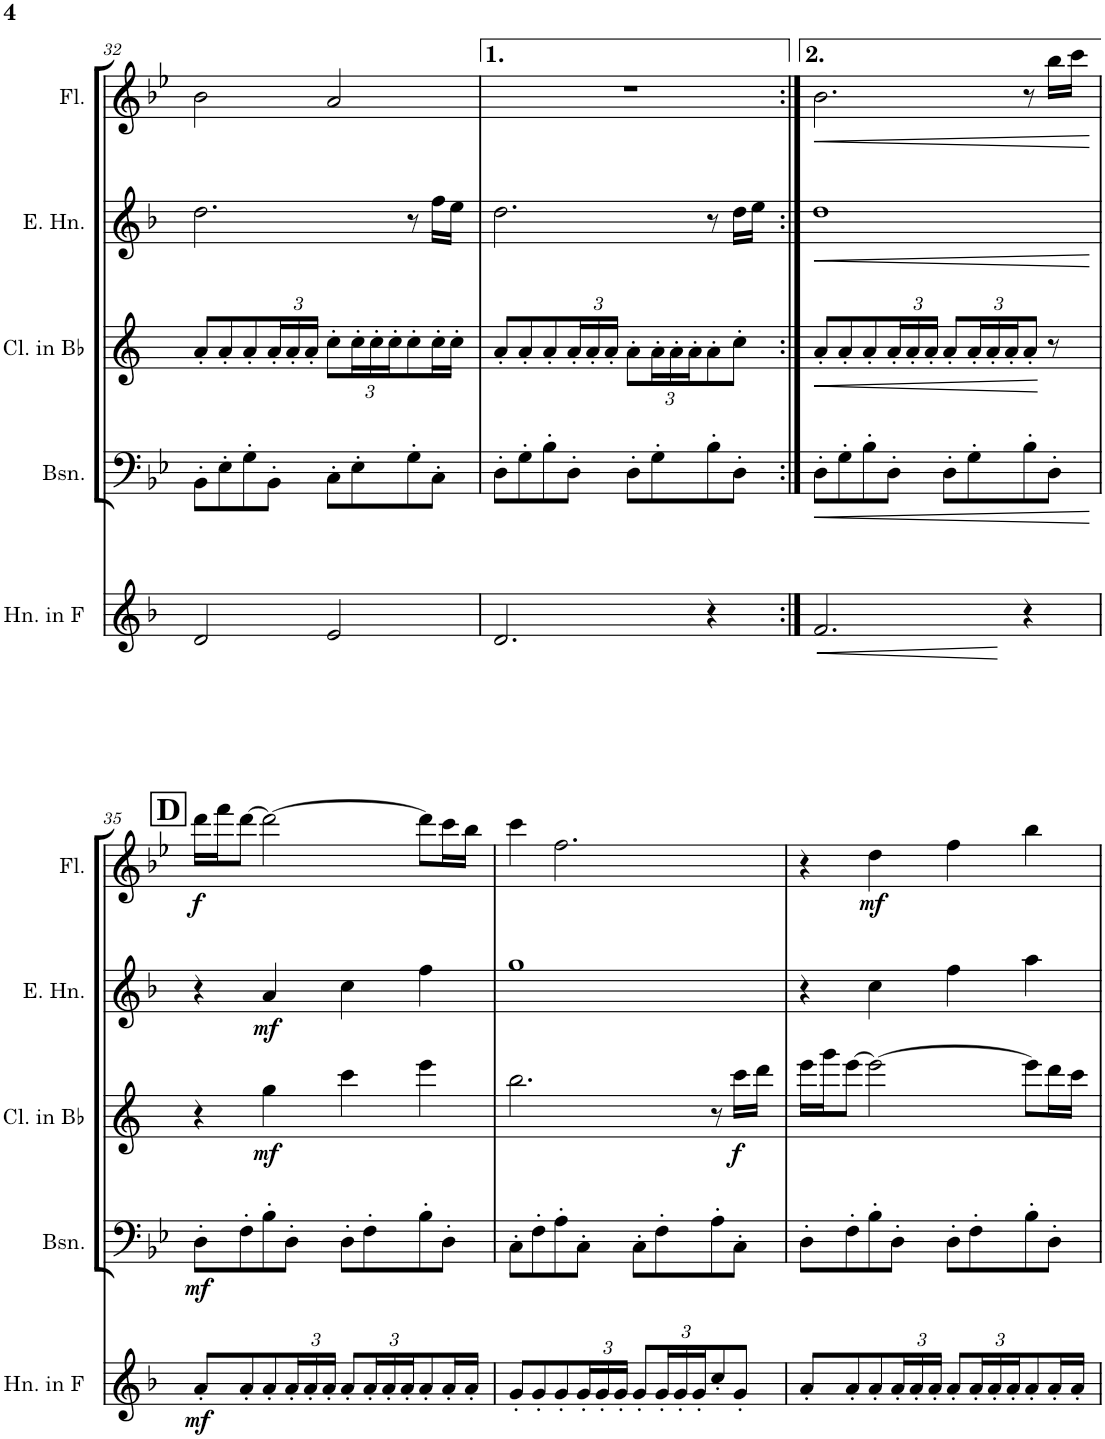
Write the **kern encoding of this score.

**kern	**dynam	**kern	**dynam	**kern	**dynam	**kern	**dynam	**kern	**dynam
*part5	*part5	*part4	*part4	*part3	*part3	*part2	*part2	*part1	*part1
*staff5	*staff5	*staff4	*staff4	*staff3	*staff3	*staff2	*staff2	*staff1	*staff1
*I"Horn in F	*	*I"Bassoon	*	*I"Clarinet in Bb	*	*I"English Horn	*	*I"Flute	*
*I'Hn. in F	*	*I'Bsn.	*	*I'Cl. in Bb	*	*I'E. Hn.	*	*I'Fl.	*
!!LO:PB:g=z
*clefG2	*	*clefF4	*	*clefG2	*	*clefG2	*	*clefG2	*
*Trd4c7	*	*	*	*Trd1c2	*	*Trd4c7	*	*	*
*k[b-]	*	*k[b-e-]	*	*k[]	*	*k[b-]	*	*k[b-e-]	*
*M2/2	*	*M2/2	*	*M2/2	*	*M2/2	*	*M2/2	*
*met(c|)	*	*met(c|)	*	*met(c|)	*	*met(c|)	*	*met(c|)	*
=32	=32	=32	=32	=32	=32	=32	=32	=32	=32
2d/	.	8BB-'\L	.	8a'/L	.	2.dd\	.	2b-\	.
.	.	8E-'\	.	8a'/	.	.	.	.	.
.	.	8G'\	.	8a'/	.	.	.	.	.
*	*	*	*	*Xbrackettup	*	*	*	*	*
.	.	8BB-'\J	.	24a'/L	.	.	.	.	.
.	.	.	.	24a'/	.	.	.	.	.
.	.	.	.	24a'/JJ	.	.	.	.	.
2e/	.	8C'\L	.	8cc'\L	.	.	.	2a/	.
.	.	8E-'\	.	24cc'\L	.	.	.	.	.
.	.	.	.	24cc'\	.	.	.	.	.
.	.	.	.	24cc'\J	.	.	.	.	.
.	.	8G'\	.	8cc'\	.	8r	.	.	.
.	.	8C'\J	.	16cc'\L	.	16ff\LL	.	.	.
.	.	.	.	16cc'\JJ	.	16ee\JJ	.	.	.
=33	=33	=33	=33	=33	=33	=33	=33	=33	=33
2.d/	.	8D'\L	.	8a'/L	.	2.dd\	.	1r	.
.	.	8G'\	.	8a'/	.	.	.	.	.
.	.	8B-'\	.	8a'/	.	.	.	.	.
.	.	8D'\J	.	24a'/L	.	.	.	.	.
.	.	.	.	24a'/	.	.	.	.	.
.	.	.	.	24a'/JJ	.	.	.	.	.
.	.	8D'\L	.	8a'\L	.	.	.	.	.
.	.	8G'\	.	24a'\L	.	.	.	.	.
.	.	.	.	24a'\	.	.	.	.	.
.	.	.	.	24a'\J	.	.	.	.	.
4r	.	8B-'\	.	8a'\	.	8r	.	.	.
.	.	8D'\J	.	8cc'\J	.	16dd\LL	.	.	.
.	.	.	.	.	.	16ee\JJ	.	.	.
=34:|!	=34:|!	=34:|!	=34:|!	=34:|!	=34:|!	=34:|!	=34:|!	=34:|!	=34:|!
!	!LO:HP:b	!	!LO:HP:b	!	!LO:HP:b	!	!LO:HP:b	!	!LO:HP:b
2.f/	<	8D'\L	<	8a'/L	<	1dd	<	2.b-\	<
.	.	8G'\	.	8a'/	.	.	.	.	.
.	.	8B-'\	.	8a'/	.	.	.	.	.
.	.	8D'\J	.	24a'/L	.	.	.	.	.
.	.	.	.	24a'/	.	.	.	.	.
.	.	.	.	24a'/JJ	.	.	.	.	.
.	.	8D'\L	.	8a'/L	.	.	.	.	.
.	.	8G'\	.	24a'/L	.	.	.	.	.
.	.	.	.	24a'/	.	.	.	.	.
.	.	.	.	24a'/J	.	.	.	.	.
4r	[	8B-'\	.	8a'/J	.	.	.	8r	.
.	.	8D'\J	.	8r	[	.	.	16bb-\LL	.
.	.	.	.	.	.	.	.	16ccc\JJ	.
.	.	.	[	.	.	.	[	.	[
!!LO:LB:g=z
!!LO:REH:place=s1:a:B:cj:fs=14:t=D
=35	=35	=35	=35	=35	=35	=35	=35	=35	=35
!	!LO:DY:b	!	!LO:DY:b	!	!	!	!	!	!LO:DY:b
8a'/L	mf	8D'\L	mf	4r	.	4r	.	16ddd\LL	f
.	.	.	.	.	.	.	.	16fff\J	.
8a'/	.	8F'\	.	.	.	.	.	[8ddd\J	.
!	!	!	!	!	!LO:DY:b	!	!LO:DY:b	!	!
8a'/	.	8B-'\	.	4gg\	mf	4a/	mf	2ddd\_	.
*Xbrackettup	*	*	*	*	*	*	*	*	*
24a'/L	.	8D'\J	.	.	.	.	.	.	.
24a'/	.	.	.	.	.	.	.	.	.
24a'/JJ	.	.	.	.	.	.	.	.	.
8a'/L	.	8D'\L	.	4ccc\	.	4cc\	.	.	.
24a'/L	.	8F'\	.	.	.	.	.	.	.
24a'/	.	.	.	.	.	.	.	.	.
24a'/J	.	.	.	.	.	.	.	.	.
8a'/	.	8B-'\	.	4eee\	.	4ff\	.	8ddd\L]	.
16a'/L	.	8D'\J	.	.	.	.	.	16ccc\L	.
16a'/JJ	.	.	.	.	.	.	.	16bb-\JJ	.
=36	=36	=36	=36	=36	=36	=36	=36	=36	=36
8g'/L	.	8C'\L	.	2.bb\	.	1gg	.	4ccc\	.
8g'/	.	8F'\	.	.	.	.	.	.	.
8g'/	.	8A'\	.	.	.	.	.	2.ff\	.
24g'/L	.	8C'\J	.	.	.	.	.	.	.
24g'/	.	.	.	.	.	.	.	.	.
24g'/JJ	.	.	.	.	.	.	.	.	.
8g'/L	.	8C'\L	.	.	.	.	.	.	.
24g'/L	.	8F'\	.	.	.	.	.	.	.
24g'/	.	.	.	.	.	.	.	.	.
24g'/J	.	.	.	.	.	.	.	.	.
8cc'/	.	8A'\	.	8r	.	.	.	.	.
!	!	!	!	!	!LO:DY:b	!	!	!	!
8g'/J	.	8C'\J	.	16ccc\LL	f	.	.	.	.
.	.	.	.	16ddd\JJ	.	.	.	.	.
=37	=37	=37	=37	=37	=37	=37	=37	=37	=37
8a'/L	.	8D'\L	.	16eee\LL	.	4r	.	4r	.
.	.	.	.	16ggg\J	.	.	.	.	.
8a'/	.	8F'\	.	[8eee\J	.	.	.	.	.
!	!	!	!	!	!	!	!	!	!LO:DY:b
8a'/	.	8B-'\	.	2eee\_	.	4cc\	.	4dd\	mf
24a'/L	.	8D'\J	.	.	.	.	.	.	.
24a'/	.	.	.	.	.	.	.	.	.
24a'/JJ	.	.	.	.	.	.	.	.	.
8a'/L	.	8D'\L	.	.	.	4ff\	.	4ff\	.
24a'/L	.	8F'\	.	.	.	.	.	.	.
24a'/	.	.	.	.	.	.	.	.	.
24a'/J	.	.	.	.	.	.	.	.	.
8a'/	.	8B-'\	.	8eee\L]	.	4aa\	.	4bb-\	.
16a'/L	.	8D'\J	.	16ddd\L	.	.	.	.	.
16a'/JJ	.	.	.	16ccc\JJ	.	.	.	.	.
=	=	=	=	=	=	=	=	=	=
*-	*-	*-	*-	*-	*-	*-	*-	*-	*-
